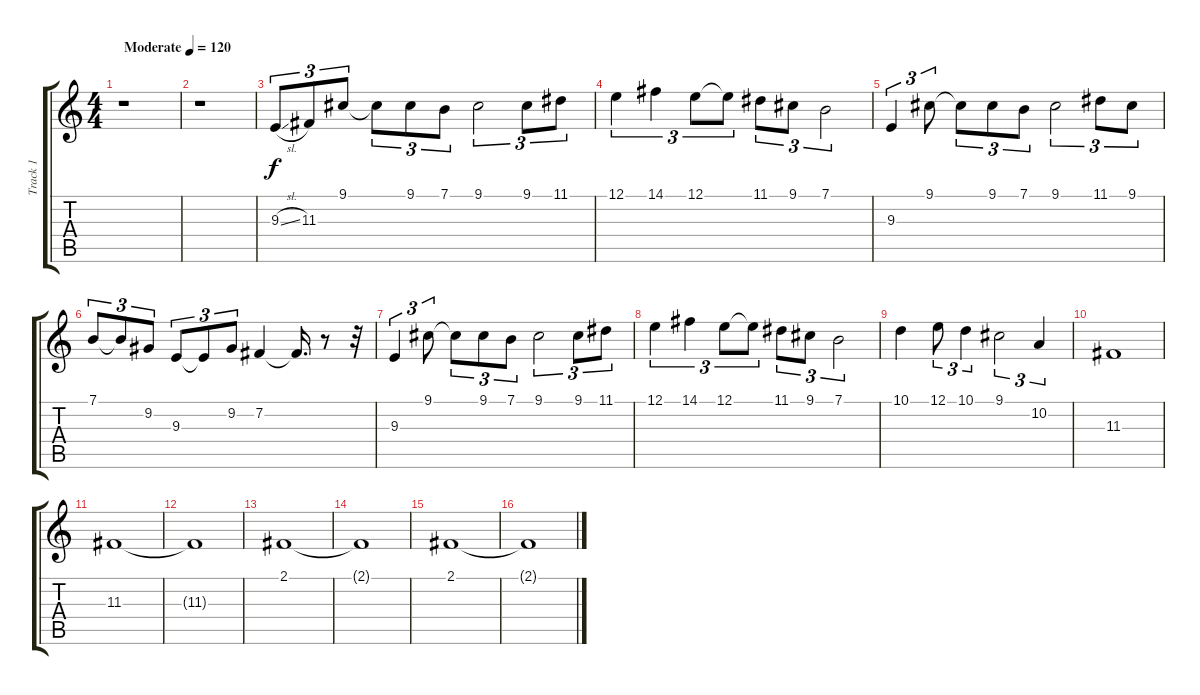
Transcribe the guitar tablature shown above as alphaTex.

\track ("Track 1" "Track 1") {instrument orchestralharp}
\staff {score tabs}
\tuning (E4 B3 G3 D3 A2 E2) {hide}
\ts (4 4)
\tempo (120 "Moderate")
\clef g2
\ks c
r.1{dy f instrument orchestralharp} |
r.1 |
9.3{sl}.8{tu (3 2)} 11.3.8{tu (3 2)} 9.1.8{tu (3 2)} 9.1{t}.8{tu (3 2)} 9.1.8{tu (3 2)} 7.1.8{tu (3 2)} 9.1.2{tu (3 2)} 9.1.8{tu (3 2)} 11.1.8{tu (3 2)} |
12.1.4{tu (3 2)} 14.1.4{tu (3 2)} 12.1.8{tu (3 2)} 12.1{t}.8{tu (3 2)} 11.1.8{tu (3 2)} 9.1.8{tu (3 2)} 7.1.2{tu (3 2)} |
9.3.4{tu (3 2)} 9.1.8{tu (3 2)} 9.1{t}.8{tu (3 2)} 9.1.8{tu (3 2)} 7.1.8{tu (3 2)} 9.1.2{tu (3 2)} 11.1.8{tu (3 2)} 9.1.8{tu (3 2)} |
7.1.8{tu (3 2)} 7.1{t}.8{tu (3 2)} 9.2.8{tu (3 2)} 9.3.8{tu (3 2)} 9.3{t}.8{tu (3 2)} 9.2.8{tu (3 2)} 7.2.4 7.2{t}.16{d} r.8 r.32 |
9.3.4{tu (3 2)} 9.1.8{tu (3 2)} 9.1{t}.8{tu (3 2)} 9.1.8{tu (3 2)} 7.1.8{tu (3 2)} 9.1.2{tu (3 2)} 9.1.8{tu (3 2)} 11.1.8{tu (3 2)} |
12.1.4{tu (3 2)} 14.1.4{tu (3 2)} 12.1.8{tu (3 2)} 12.1{t}.8{tu (3 2)} 11.1.8{tu (3 2)} 9.1.8{tu (3 2)} 7.1.2{tu (3 2)} |
10.1.4 12.1.8{tu (3 2)} 10.1.4{tu (3 2)} 9.1.2{tu (3 2)} 10.2.4{tu (3 2)} |
11.3.1 |
11.3.1{volume 7} |
11.3{t}.1 |
2.1.1 |
2.1{t}.1 |
2.1.1 |
2.1{t}.1
